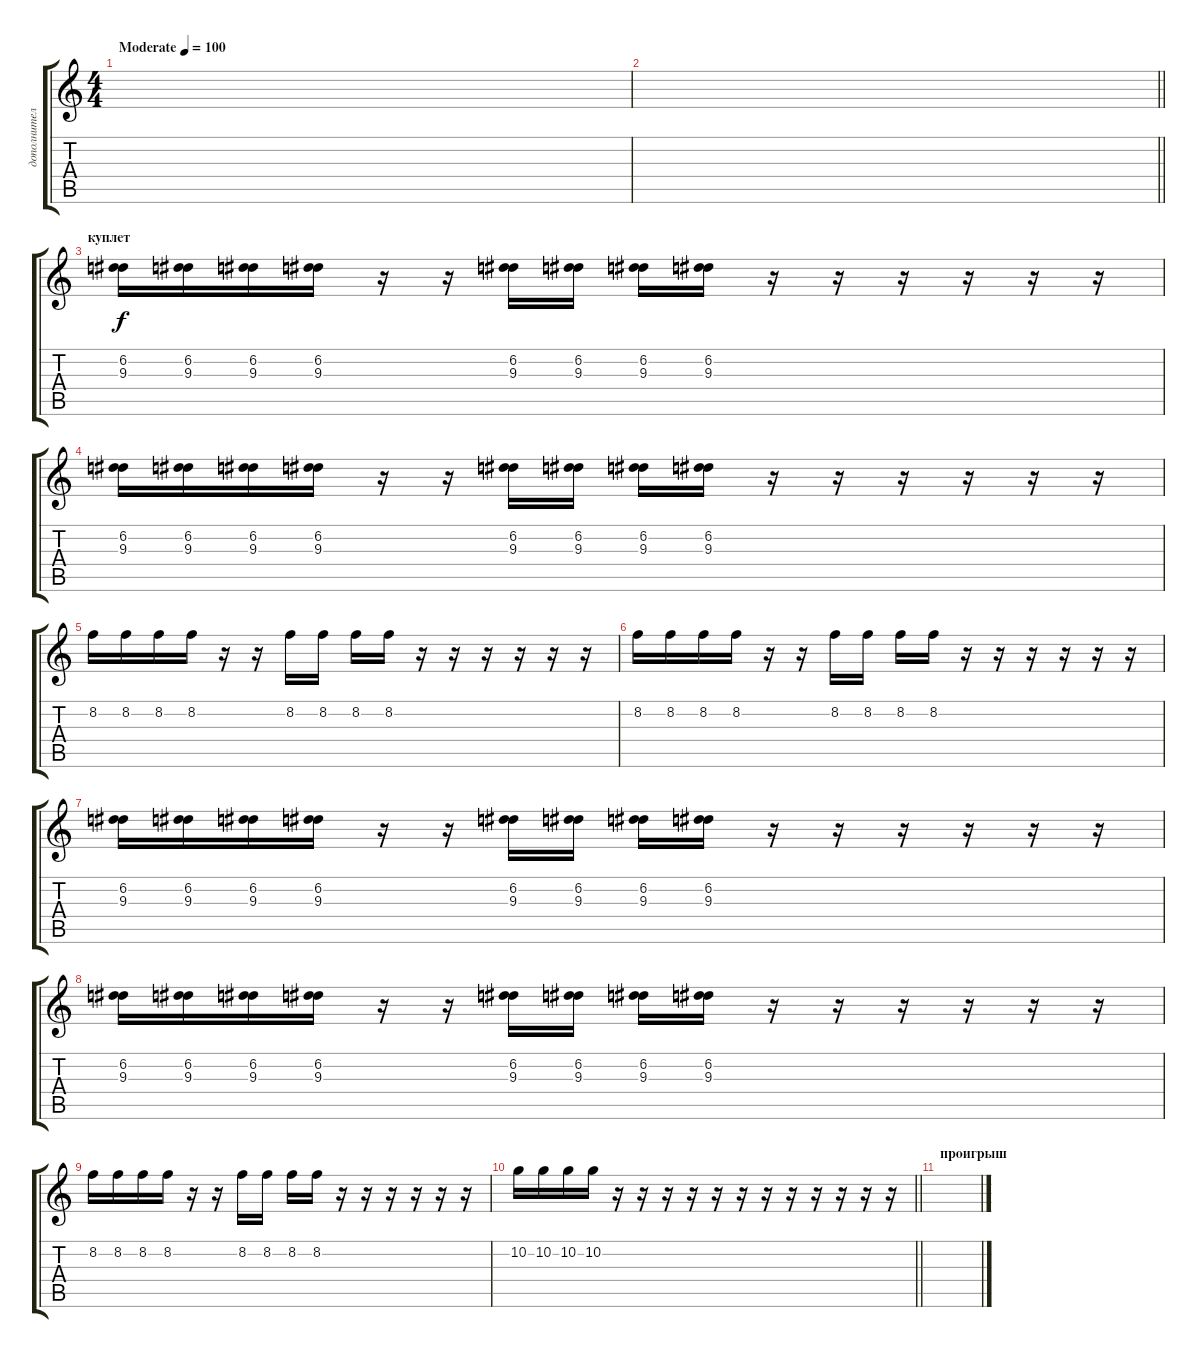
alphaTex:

\track ("дополнительно" "дополнител") {instrument overdrivenguitar}
\staff {score tabs}
\tuning (D4 A3 F3 C3 G2 C2) {hide}
\ts (4 4)
\tempo (100 "Moderate")
\clef g2
\ks c
|
\barLineRight lightlight
|
\section ("" "куплет")
(6.2 9.3).16 (6.2 9.3).16 (6.2 9.3).16 (6.2 9.3).16 r.16 r.16 (6.2 9.3).16 (6.2 9.3).16 (6.2 9.3).16 (6.2 9.3).16 r.16 r.16 r.16 r.16 r.16 r.16 |
(6.2 9.3).16 (6.2 9.3).16 (6.2 9.3).16 (6.2 9.3).16 r.16 r.16 (6.2 9.3).16 (6.2 9.3).16 (6.2 9.3).16 (6.2 9.3).16 r.16 r.16 r.16 r.16 r.16 r.16 |
8.2.16 8.2.16 8.2.16 8.2.16 r.16 r.16 8.2.16 8.2.16 8.2.16 8.2.16 r.16 r.16 r.16 r.16 r.16 r.16 |
8.2.16 8.2.16 8.2.16 8.2.16 r.16 r.16 8.2.16 8.2.16 8.2.16 8.2.16 r.16 r.16 r.16 r.16 r.16 r.16 |
(6.2 9.3).16 (6.2 9.3).16 (6.2 9.3).16 (6.2 9.3).16 r.16 r.16 (6.2 9.3).16 (6.2 9.3).16 (6.2 9.3).16 (6.2 9.3).16 r.16 r.16 r.16 r.16 r.16 r.16 |
(6.2 9.3).16 (6.2 9.3).16 (6.2 9.3).16 (6.2 9.3).16 r.16 r.16 (6.2 9.3).16 (6.2 9.3).16 (6.2 9.3).16 (6.2 9.3).16 r.16 r.16 r.16 r.16 r.16 r.16 |
8.2.16 8.2.16 8.2.16 8.2.16 r.16 r.16 8.2.16 8.2.16 8.2.16 8.2.16 r.16 r.16 r.16 r.16 r.16 r.16 |
\barLineRight lightlight
10.2.16 10.2.16 10.2.16 10.2.16 r.16 r.16 r.16 r.16 r.16 r.16 r.16 r.16 r.16 r.16 r.16 r.16 |
\section ("" "проигрыш")
